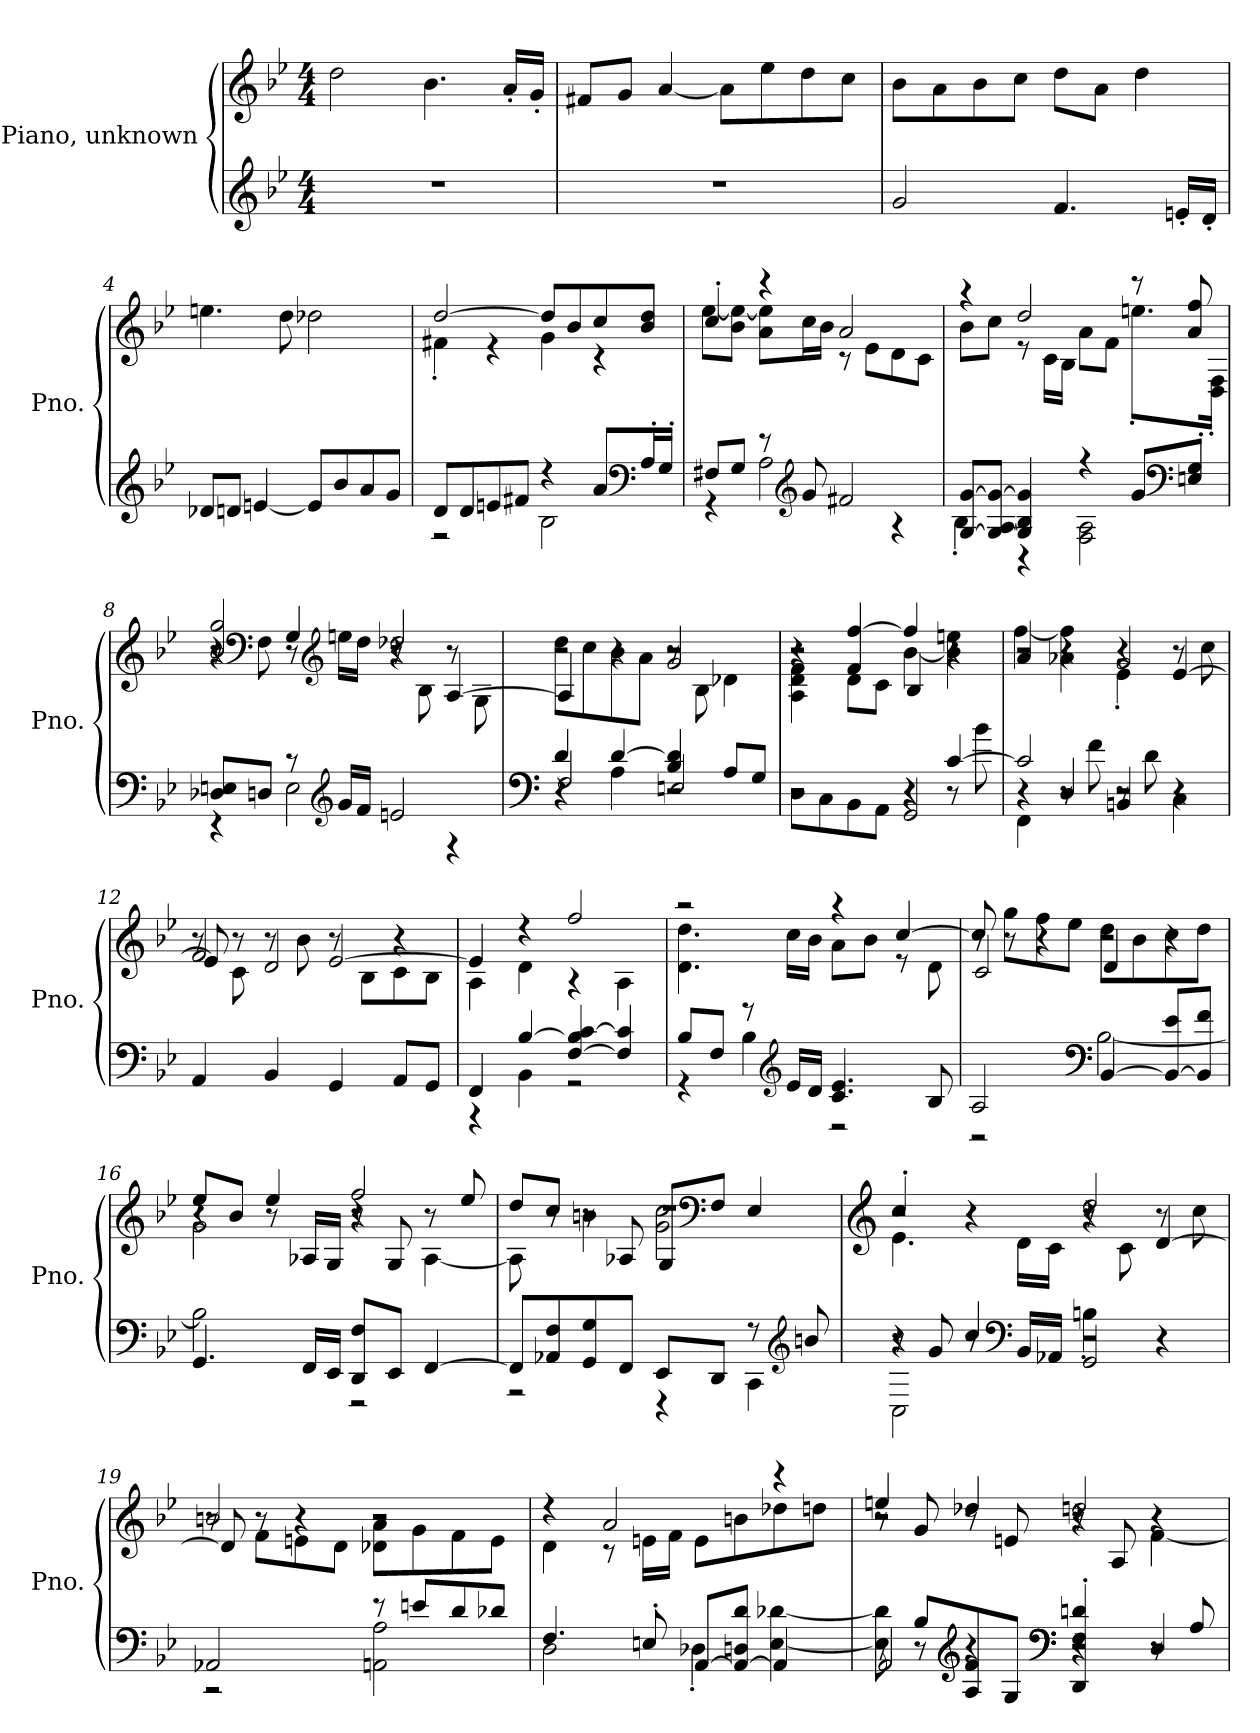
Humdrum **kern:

**kern	**kern
*part1	*part1
*staff2	*staff1
*I"Piano, unknown	*
*I'Pno.	*
*clefG2	*clefG2
*k[b-e-]	*k[b-e-]
*M4/4	*M4/4
*MM120	*MM120
=1	=1
1r	2dd\
.	4.b-\
.	16a'/LL
.	16g'/JJ
=2	=2
1r	8f#X/L
.	8g/J
.	[4a/
.	8a\L]
.	8ee-\
.	8dd\
.	8cc\J
=3	=3
2g/	8b-\L
.	8a\
.	8b-\
.	8cc\J
4.f/	8dd\L
.	8a\J
.	4dd\
16en'/LL	.
16d'/JJ	.
=4	=4
8d-X/L	4.een\
8dn/J	.
[4en/	.
.	8dd\
8e/L]	2dd-X\
8b-/	.
8a/	.
8g/J	.
!!LO:LB:g=z
=5	=5
*^	*^
8d/L	2r	[2dd/	4f#X'\
8d/	.	.	.
8en/	.	.	4r
8f#X/J	.	.	.
4r	2B-\	8dd/L]	4g\
.	.	8b-/	.
8a/L	.	8cc/	4r
*clefF4	*	*	*
16A'/L	.	8b-/ 8dd/J	.
16G'/JJ	.	.	.
=6	=6	=6	=6
8F#X/L	4r	4cc'/	[8ee-\L
8G/J	.	.	8b-\ 8ee-\_J
8r	2A\	4r	8a\ 8ee-\]L
*clefG2	*	*	*
8g/	.	.	16cc\L
.	.	.	16b-\JJ
2f#X/	.	2a/	8r
.	.	.	8e-\L
.	4r	.	8d\
.	.	.	8c\J
=7	=7	=7	=7
[8G/ [8g/L	4B-'\	4r	8b-\L
8G/_ 8A/ 8g/_J	.	.	8cc\J
4G/] 4B-/ 4g/]	4r	2dd/	8r
.	.	.	16c\LL
.	.	.	16B-\JJ
4r	2F\ 2A\	.	8a\L
.	.	.	8f\J
8g/L	.	8r	8.een'\L
*clefF4	*	*	*
8En/' 8G/'J	.	8a/ 8ff/	.
.	.	.	16D\' 16F\'Jk
!!LO:LB:g=z
=8	=8	=8	=8
*	*	*	*^
8D-X/ 8En/L	4r	2b-/ 2gg/	8r	4r
*	*	*clefF4	*	*
8Dn/J	.	.	8F\	.
8r	2E\	.	8r	4G/
*clefG2	*	*clefG2	*	*
16g/LL	.	.	16een\LL	.
16f/JJ	.	.	16dd\JJ	.
2en/	.	2dd-X/	8r	4r
.	.	.	8B-\	.
.	4r	.	8r	[4A/
.	.	.	8G\	.
*v	*v	*	*	*
=9	=9	=9	=9
*clefF4	*	*	*
*^	*	*	*
*	*^	*	*	*
4d/	4r	2F/	2r	8dd\L	4A/]
.	.	.	.	8cc\	.
[4d/	4A\	.	.	8b-\	4r
.	.	.	.	8a\J	.
4B-/ 4d/]	2r	2En/	2g/	8r	2r
.	.	.	.	8B-\	.
8A/L	.	.	.	4d-X\	.
8G/J	.	.	.	.	.
=10	=10	=10	=10	=10	=10
2r	8D\L	2r	4r	4A\ 4d\ 4f\	2r
.	8C\	.	.	.	.
.	8BB-\	.	4f/ [4ff/	8d\L	.
.	8AA\J	.	.	8c\J	.
4r	4r	2GG/	4ff/]	[4b-\	4B-/
[4c/	8r	.	4r	4b-\] 4een\	4r
.	8b-\	.	.	.	.
!!LO:LB:g=z	!!	!!
=11	=11	=11	=11	=11	=11
2c/]	4FF\	4r	4a/	[4ff\	2r
.	8r	4D/	4r	4a-X\ 4ff\]	.
.	8f\	.	.	.	.
2r	8r	4BBn/	2g/	4e-'\	4r
.	8d\	.	.	.	.
.	4C\	4r	.	8r	[4e-/
.	.	.	.	8cc\	.
*v	*v	*v	*	*	*
=12	=12	=12	=12
4AA/	2f/	8r	8e-/]
.	.	8c\	8r
4BB-/	.	8r	2d/
.	.	8b-\	.
4GG/	[2e-/	8r	.
.	.	8B-\L	.
8AA/L	.	8c\	4r
8GG/J	.	8B-\J	.
*	*	*v	*v
=13	=13	=13
*^	*	*
4FF/	4r	4e-/]	4A\
[4B-/	4BB-\	4r	4d\
[4F/ 4B-/] [4c/	2r	2ff/	4r
4F/] 4c/]	.	.	4A\
=14	=14	=14	=14
8B-/L	4r	2r	4.d\ 4.dd\
8F/J	.	.	.
8r	4B-\	.	.
*clefG2	*	*	*
16e-/LL	.	.	16cc\LL
16d/JJ	.	.	16b-\JJ
4.c/ 4.e-/	2r	4r	8a\L
.	.	.	8b-\J
.	.	[4cc/	8r
8B-/	.	.	8d\
!!LO:LB:g=z
=15	=15	=15	=15
*	*	*	*^
2A/	2r	8cc/]	8r	2c/
.	.	8r	8gg\L	.
.	.	4r	8ff\	.
.	.	.	8ee-\J	.
*clefF4	*	*	*	*
[4BB-/	[2B-\	2r	8dd\L	4d/
.	.	.	8b-\	.
8BB-/_ 8e-/L	.	.	8cc\	4r
8BB-/] 8f/J	.	.	8dd\J	.
=16	=16	=16	=16	=16
4.GG/	2B-\]	4r	2g\	8ee-/L
.	.	.	.	8b-/J
.	.	4ee-/	.	8r
16FF/LL	.	.	.	16A-X/LL
16EE-/JJ	.	.	.	16G/JJ
8DD/ 8F/L	2r	2ff/	4r	8r
8EE-/J	.	.	.	8G/
[4FF/	.	.	[4A-\	8r
.	.	.	.	8ee-/
=17	=17	=17	=17	=17
8FF/L]	2r	1r	8A-\]	8dd/L
8AA-X/ 8F/	.	.	8r	8cc/J
8GG/ 8G/	.	.	4bn\	8r
8FF/J	.	.	.	8A-X/
8EE-/L	4r	.	2g\ 2cc\	8G/L
*	*	*clefF4	*	*
8DD/J	.	.	.	8F/J
8r	4CC\	.	.	4E-/
*clefG2	*	*	*	*
8bn/	.	.	.	.
*v	*v	*	*	*
!!LO:LB:g=z	!!	!!
=18	=18	=18	=18
*	*clefG2	*	*
*^	*	*	*
*	*^	*	*	*
4r	2C\	8r	4cc'/	4.e-\	2r
.	.	8g/	.	.	.
4cc/	.	8r	4r	.	.
*clefF4	*	*	*	*	*
.	.	16BB-/LL	.	16d\LL	.
.	.	16AA-X/JJ	.	16c\JJ	.
2r	4Bn'\	2GG/	2dd/	8r	4r
.	.	.	.	8c\	.
.	4r	.	.	8r	[4d/
.	.	.	.	8cc\	.
*	*v	*v	*	*	*
=19	=19	=19	=19	=19
2AA-X/	2r	2bn/	8r	8d/]
.	.	.	8f\L	8r
.	.	.	8en\	4r
.	.	.	8d\J	.
8r	2AAn\ 2A\	2r	8d-X\ 8a\L	2r
8en/L	.	.	8g\	.
8d/	.	.	8f\	.
8d-X/J	.	.	8e\J	.
*	*	*	*v	*v
=20	=20	=20	=20
4.F/	2D\	4r	4d\
.	.	2a/	8r
8En'/	.	.	16en\LL
.	.	.	16f\JJ
[8AA/L	4D-X'\	.	8e\L
8AA/_ 8Dn/ 8d/J	.	.	8bn\
4AA/]	[4E\ [4d-X\	4r	8dd-X\
.	.	.	8ddn\J
!!LO:PB:g=z
=21	=21	=21	=21
*	*^	*	*^
8r	8E\] 8d-\]	2AA/	4een/	2r	8r
8B-/L	8r	.	.	.	8g/
*clefG2	*	*	*	*	*
8A/ 8f/	4r	.	4dd-X/	.	8r
8G/J	.	.	.	.	8en/
*clefF4	*	*	*	*	*
4DD/' 4F/' 4dn/'	2r	4r	2ddn/	4r	8r
.	.	.	.	.	8A/
8r	.	4D/	.	[4f\	4r
8A/	.	.	.	.	.
*v	*v	*v	*	*	*
*	*v	*v	*v
=	=
*-	*-
